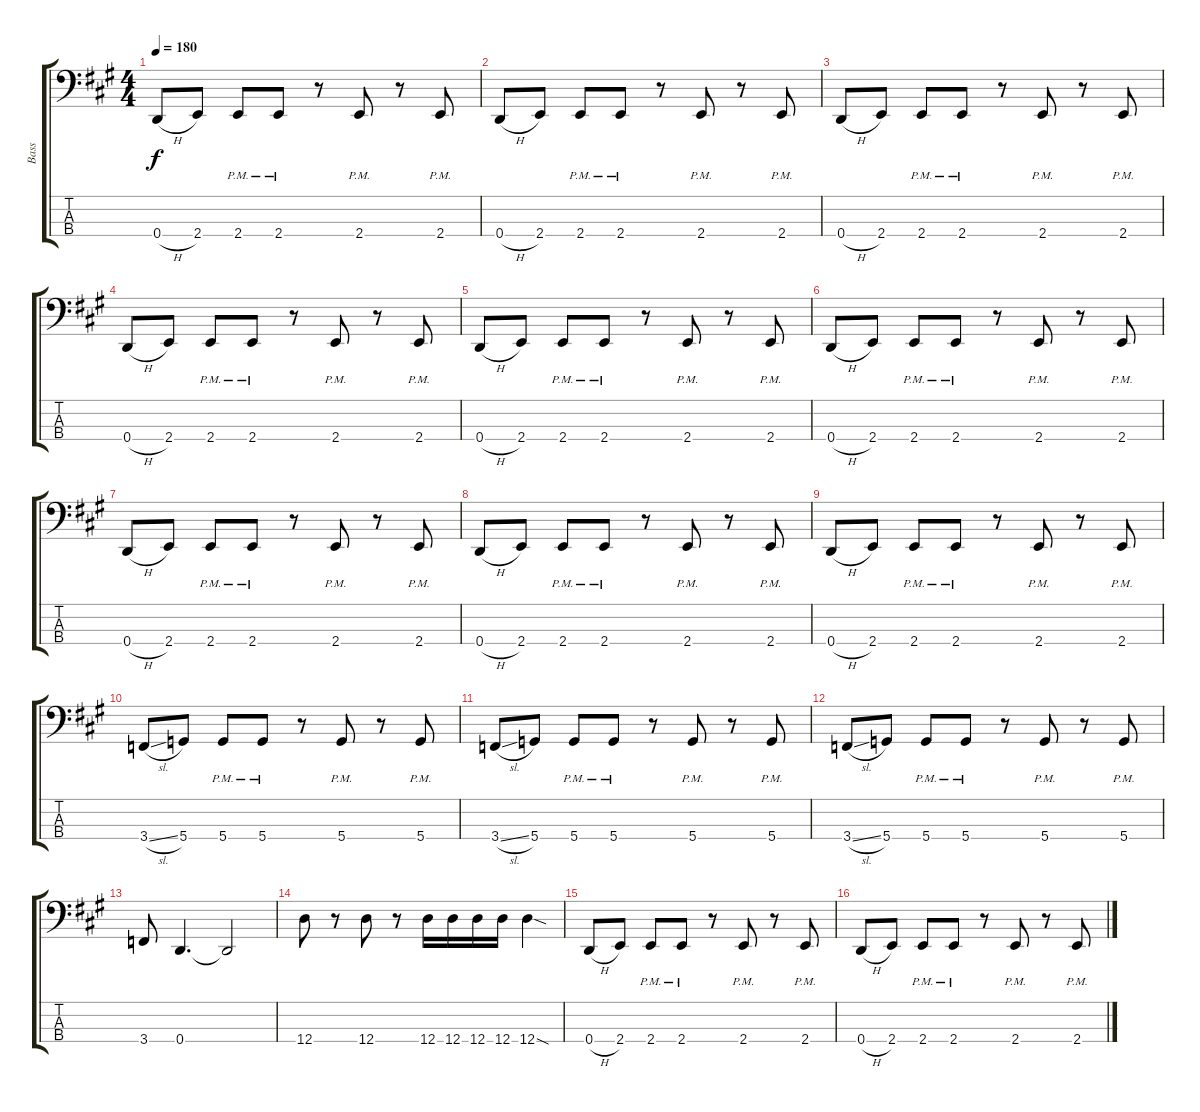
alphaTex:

\track ("Bass" "Bass") {instrument electricbasspick}
\staff {score tabs}
\tuning (F2 C2 G1 D1) {hide}
\ts (4 4)
\tempo 180
\clef f4
\ks f#minor
0.4{h}.8{dy f} 2.4.8 2.4{pm}.8 2.4{pm}.8 r.8 2.4{pm}.8 r.8 2.4{pm}.8 |
0.4{h}.8 2.4.8 2.4{pm}.8 2.4{pm}.8 r.8 2.4{pm}.8 r.8 2.4{pm}.8 |
0.4{h}.8 2.4.8 2.4{pm}.8 2.4{pm}.8 r.8 2.4{pm}.8 r.8 2.4{pm}.8 |
0.4{h}.8 2.4.8 2.4{pm}.8 2.4{pm}.8 r.8 2.4{pm}.8 r.8 2.4{pm}.8 |
0.4{h}.8 2.4.8 2.4{pm}.8 2.4{pm}.8 r.8 2.4{pm}.8 r.8 2.4{pm}.8 |
0.4{h}.8 2.4.8 2.4{pm}.8 2.4{pm}.8 r.8 2.4{pm}.8 r.8 2.4{pm}.8 |
0.4{h}.8 2.4.8 2.4{pm}.8 2.4{pm}.8 r.8 2.4{pm}.8 r.8 2.4{pm}.8 |
0.4{h}.8 2.4.8 2.4{pm}.8 2.4{pm}.8 r.8 2.4{pm}.8 r.8 2.4{pm}.8 |
0.4{h}.8 2.4.8 2.4{pm}.8 2.4{pm}.8 r.8 2.4{pm}.8 r.8 2.4{pm}.8 |
3.4{sl}.8 5.4.8 5.4{pm}.8 5.4{pm}.8 r.8 5.4{pm}.8 r.8 5.4{pm}.8 |
3.4{sl}.8 5.4.8 5.4{pm}.8 5.4{pm}.8 r.8 5.4{pm}.8 r.8 5.4{pm}.8 |
3.4{sl}.8 5.4.8 5.4{pm}.8 5.4{pm}.8 r.8 5.4{pm}.8 r.8 5.4{pm}.8 |
3.4.8 0.4.4{d} 0.4{t}.2 |
12.4.8 r.8 12.4.8 r.8 12.4.16 12.4.16 12.4.16 12.4.16 12.4{sod}.4 |
0.4{h}.8 2.4.8 2.4{pm}.8 2.4{pm}.8 r.8 2.4{pm}.8 r.8 2.4{pm}.8 |
0.4{h}.8 2.4.8 2.4{pm}.8 2.4{pm}.8 r.8 2.4{pm}.8 r.8 2.4{pm}.8
